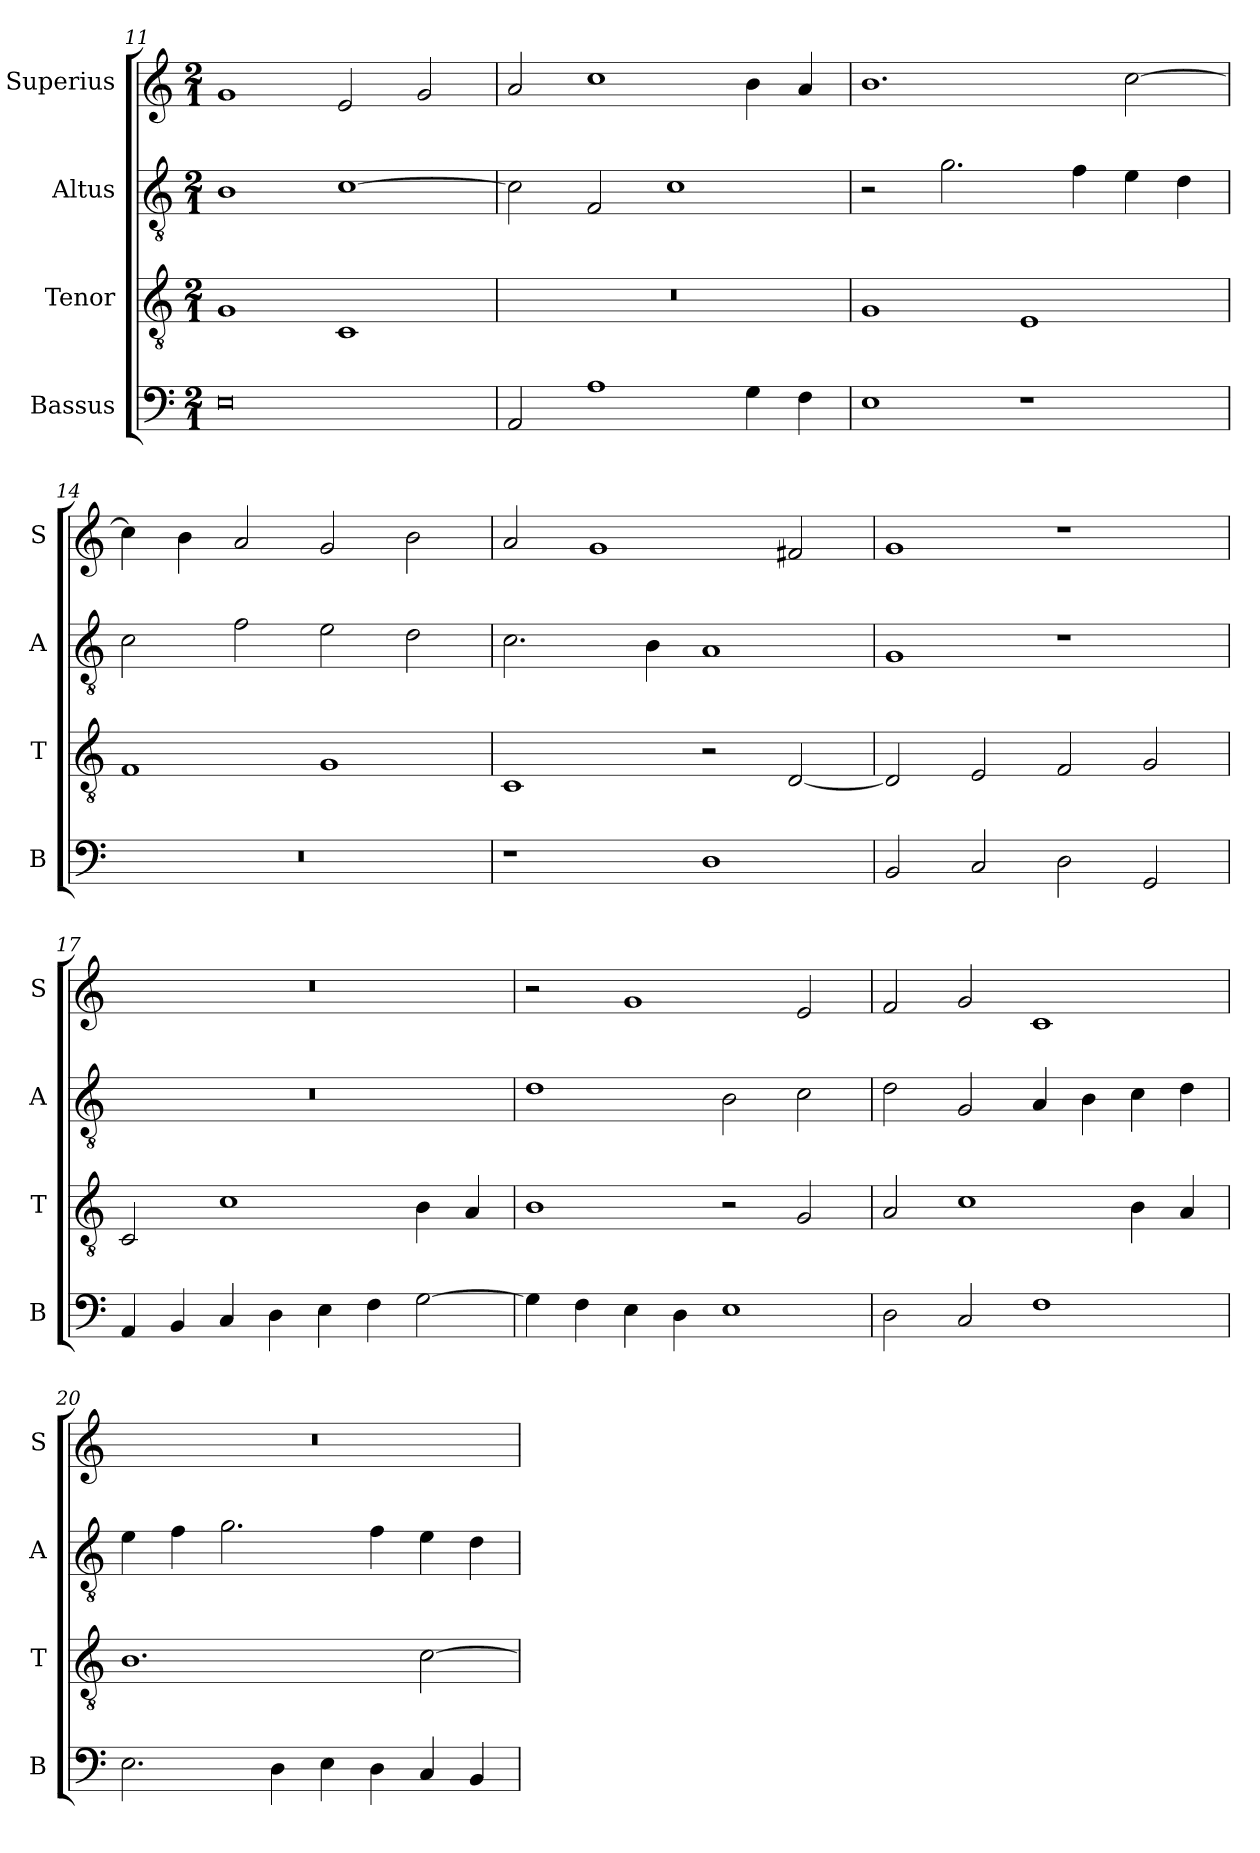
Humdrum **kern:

**kern	**kern	**kern	**kern
*part4	*part3	*part2	*part1
*staff4	*staff3	*staff2	*staff1
*I"Bassus	*I"Tenor	*I"Altus	*I"Superius
*I'B	*I'T	*I'A	*I'S
*clefF4	*clefGv2	*clefGv2	*clefG2
*k[]	*k[]	*k[]	*k[]
*C:	*C:	*C:	*C:
*M2/1	*M2/1	*M2/1	*M2/1
=11	=11	=11	=11
0E	1G	1B	1g
.	1C	[1c	2e
.	.	.	2g
=12	=12	=12	=12
2AA	0r	2c]	2a
1A	.	2F	1cc
.	.	1c	.
4G	.	.	4b
4F	.	.	4a
=13	=13	=13	=13
1E	1G	2r	1.b
.	.	2.g	.
1r	1E	.	.
.	.	4f	.
.	.	4e	[2cc
.	.	4d	.
=14	=14	=14	=14
0r	1F	2c	4cc]
.	.	.	4b
.	.	2f	2a
.	1G	2e	2g
.	.	2d	2b
=15	=15	=15	=15
1r	1C	2.c	2a
.	.	.	1g
.	.	4B	.
1D	2r	1A	.
.	[2D	.	2f#X
=16	=16	=16	=16
2BB	2D]	1G	1g
2C	2E	.	.
2D	2F	1r	1r
2GG	2G	.	.
=17	=17	=17	=17
4AA	2C	0r	0r
4BB	.	.	.
4C	1c	.	.
4D	.	.	.
4E	.	.	.
4F	.	.	.
[2G	4B	.	.
.	4A	.	.
=18	=18	=18	=18
4G]	1B	1d	2r
4F	.	.	.
4E	.	.	1g
4D	.	.	.
1E	2r	2B	.
.	2G	2c	2e
=19	=19	=19	=19
2D	2A	2d	2f
2C	1c	2G	2g
1F	.	4A	1c
.	.	4B	.
.	4B	4c	.
.	4A	4d	.
=20	=20	=20	=20
2.E	1.B	4e	0r
.	.	4f	.
.	.	2.g	.
4D	.	.	.
4E	.	.	.
4D	.	4f	.
4C	[2c	4e	.
4BB	.	4d	.
=	=	=	=
*-	*-	*-	*-
